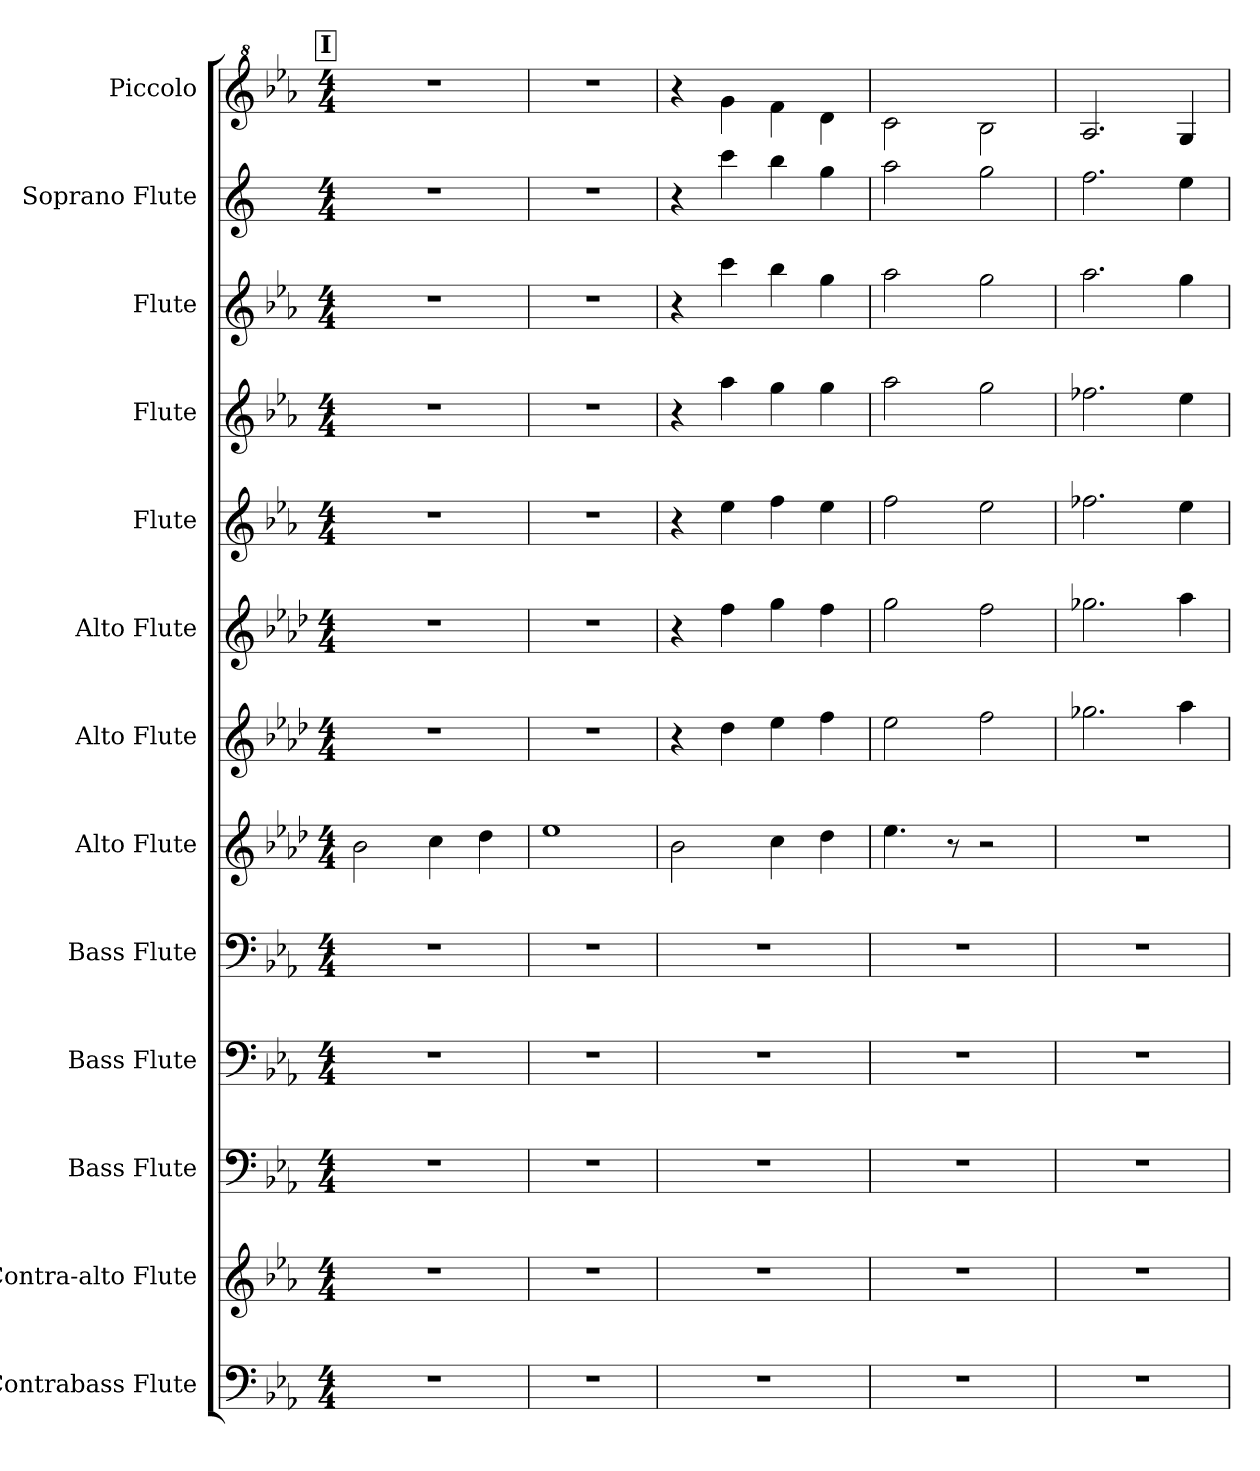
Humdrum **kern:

**kern	**kern	**kern	**kern	**kern	**kern	**kern	**kern	**kern	**kern	**kern	**kern	**kern
*part13	*part12	*part11	*part10	*part9	*part8	*part7	*part6	*part5	*part4	*part3	*part2	*part1
*staff13	*staff12	*staff11	*staff10	*staff9	*staff8	*staff7	*staff6	*staff5	*staff4	*staff3	*staff2	*staff1
*I"Contrabass Flute	*I"Contra-alto Flute	*I"Bass Flute	*I"Bass Flute	*I"Bass Flute	*I"Alto Flute	*I"Alto Flute	*I"Alto Flute	*I"Flute	*I"Flute	*I"Flute	*I"Soprano Flute	*I"Piccolo
*I'Cb. Fl.	*I'C-a. Fl.	*I'B. Fl.	*I'B. Fl.	*I'B. Fl.	*I'A. Fl.	*I'A. Fl.	*I'A. Fl.	*I'Fl.	*I'Fl.	*I'Fl.	*I'Sop. Fl.	*I'Picc.
*clefF4	*clefG2	*clefF4	*clefF4	*clefF4	*clefG2	*clefG2	*clefG2	*clefG2	*clefG2	*clefG2	*clefG2	*clefG^2
*	*ITrd10c17	*	*	*	*ITrd3c5	*ITrd3c5	*ITrd3c5	*	*	*	*ITrd-2c-3	*ITrd-7c-12
*k[b-e-a-]	*k[b-e-a-]	*k[b-e-a-]	*k[b-e-a-]	*k[b-e-a-]	*k[b-e-a-]	*k[b-e-a-]	*k[b-e-a-]	*k[b-e-a-]	*k[b-e-a-]	*k[b-e-a-]	*k[b-e-a-]	*k[b-e-a-]
*M4/4	*M4/4	*M4/4	*M4/4	*M4/4	*M4/4	*M4/4	*M4/4	*M4/4	*M4/4	*M4/4	*M4/4	*M4/4
!!LO:REH:place=s1:a:B:fs=14:t=I
=21	=21	=21	=21	=21	=21	=21	=21	=21	=21	=21	=21	=21
1r	1r	1r	1r	1r	2f\	1r	1r	1r	1r	1r	1r	1r
.	.	.	.	.	4g\	.	.	.	.	.	.	.
.	.	.	.	.	4a-\	.	.	.	.	.	.	.
!!LO:PB:g=z
=22	=22	=22	=22	=22	=22	=22	=22	=22	=22	=22	=22	=22
1r	1r	1r	1r	1r	1b-	1r	1r	1r	1r	1r	1r	1r
=23	=23	=23	=23	=23	=23	=23	=23	=23	=23	=23	=23	=23
1r	1r	1r	1r	1r	2f\	4r	4r	4r	4r	4r	4r	4r
.	.	.	.	.	.	4a-\	4cc\	4ee-\	4aa-\	4ccc\	4eee-\	4ggg\
.	.	.	.	.	4g\	4b-\	4dd\	4ff\	4gg\	4bb-\	4ddd\	4fff\
.	.	.	.	.	4a-\	4cc\	4cc\	4ee-\	4gg\	4gg\	4bb-\	4ddd\
=24	=24	=24	=24	=24	=24	=24	=24	=24	=24	=24	=24	=24
1r	1r	1r	1r	1r	4.b-\	2b-\	2dd\	2ff\	2aa-\	2aa-\	2ccc\	2ccc\
.	.	.	.	.	8r	.	.	.	.	.	.	.
.	.	.	.	.	2r	2cc\	2cc\	2ee-\	2gg\	2gg\	2bb-\	2bb-\
=25	=25	=25	=25	=25	=25	=25	=25	=25	=25	=25	=25	=25
1r	1r	1r	1r	1r	1r	2.dd-X\	2.dd-X\	2.ff-X\	2.ff-X\	2.aa-\	2.aa-\	2.aa-/
.	.	.	.	.	.	4ee-\	4ee-\	4ee-\	4ee-\	4gg\	4gg\	4gg/
=	=	=	=	=	=	=	=	=	=	=	=	=
*-	*-	*-	*-	*-	*-	*-	*-	*-	*-	*-	*-	*-
